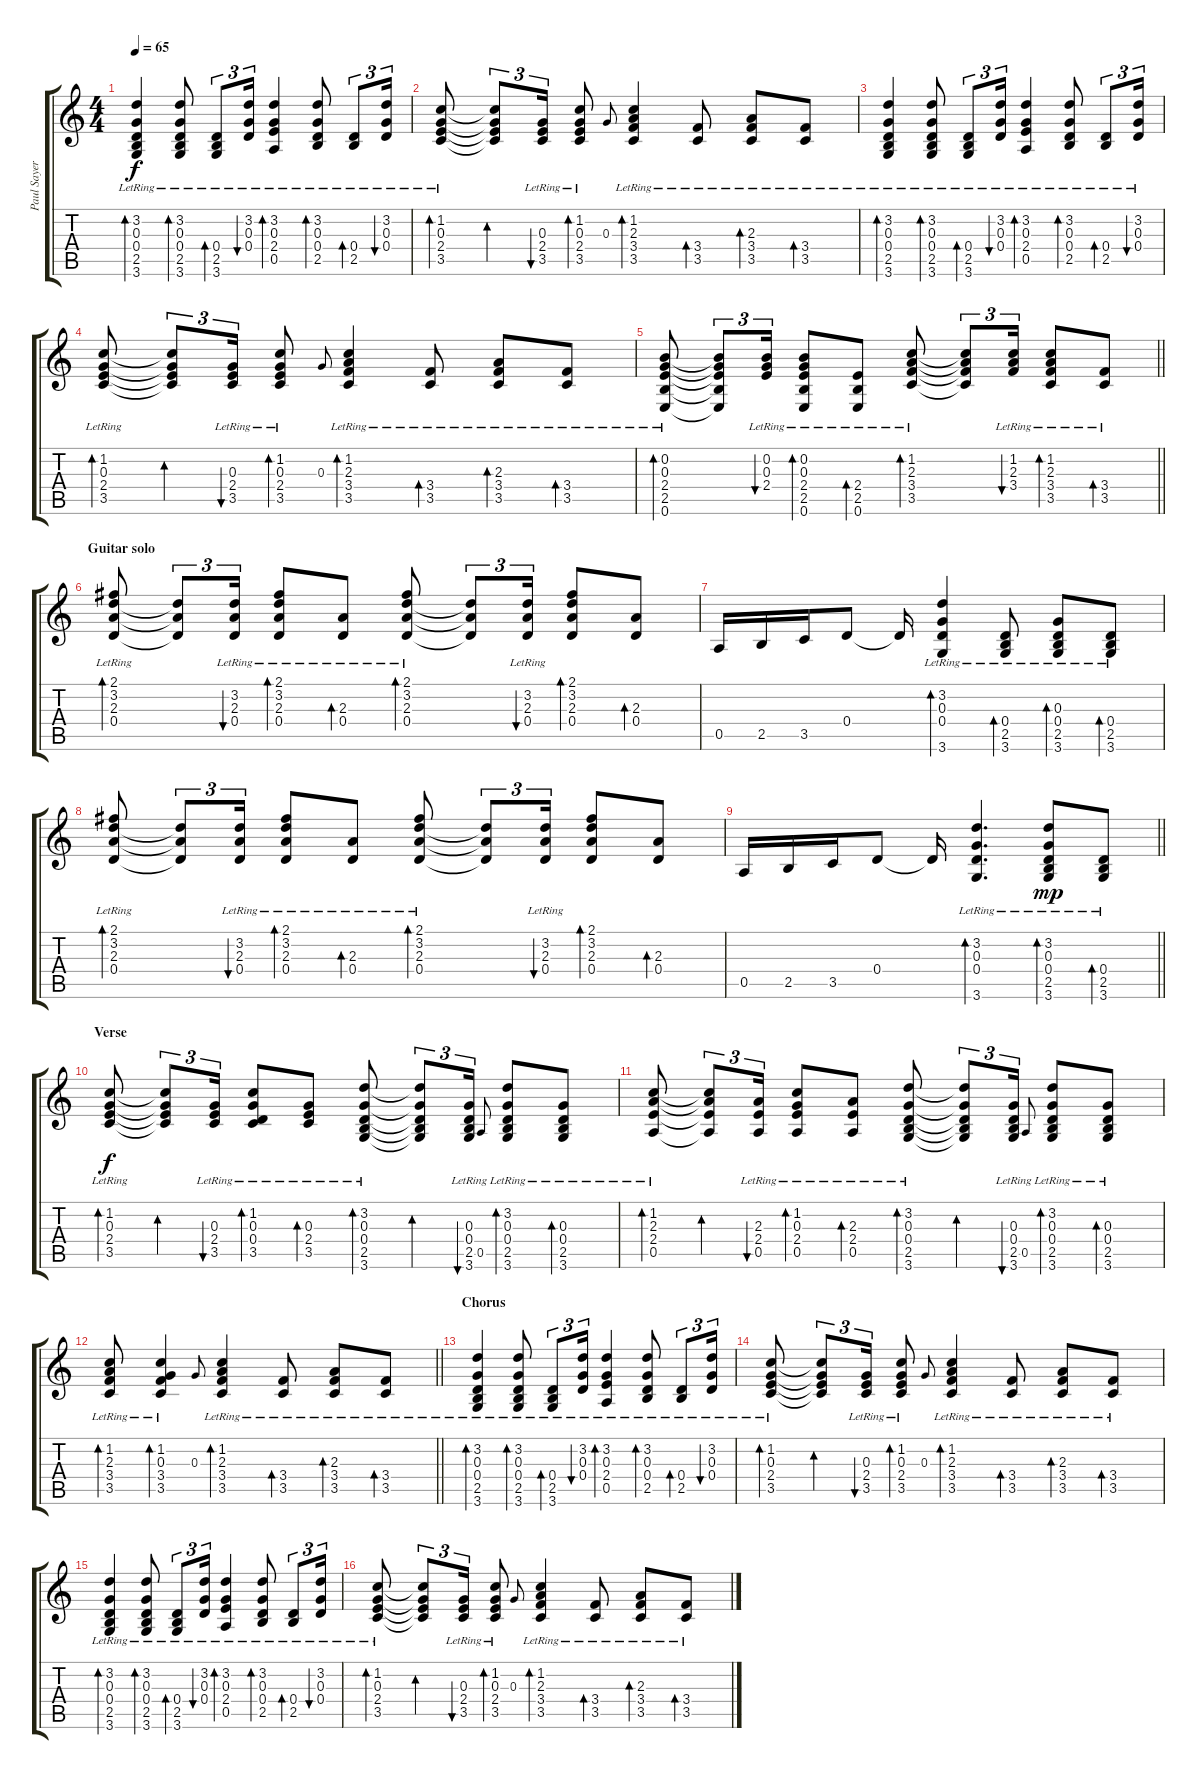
\track ("Paul Sayer" "Paul Sayer") {instrument acousticguitarsteel}
\staff {score tabs}
\tuning (E4 B3 G3 D3 A2 E2) {hide}
\ts (4 4)
\tempo 65
\clef g2
\ks c
(3.2{lr} 0.3{lr} 0.4{lr} 2.5{lr} 3.6{lr}).4{bd 60 dy f} (3.2{lr} 0.3{lr} 0.4{lr} 2.5{lr} 3.6{lr}).8{bd 60} (0.4{lr} 2.5{lr} 3.6{lr}).8{tu (3 2) bd 60} (3.2{lr} 0.3{lr} 0.4{lr}).16{tu (3 2) bu 60} (3.2{lr} 0.3{lr} 2.4{lr} 0.5{lr}).4{bd 60} (3.2{lr} 0.3{lr} 0.4{lr} 2.5{lr}).8{bd 60} (0.4{lr} 2.5{lr}).8{tu (3 2) bd 60} (3.2{lr} 0.3{lr} 0.4{lr}).16{tu (3 2) bu 60} |
(1.2{lr} 0.3{lr} 2.4{lr} 3.5{lr}).8{bd 60} (1.2{t} 0.3{t} 2.4{t} 3.5{t}).8{tu (3 2) bd 60} (0.3{lr} 2.4{lr} 3.5{lr}).16{tu (3 2) bu 60} (1.2{lr} 0.3{lr} 2.4{lr} 3.5{lr}).8{bd 60} 0.3.8{gr onbeat} (1.2{lr} 2.3{lr} 3.4{lr} 3.5{lr}).4{bd 60} (3.4{lr} 3.5{lr}).8{bd 60} (2.3{lr} 3.4{lr} 3.5{lr}).8{bd 60} (3.4{lr} 3.5{lr}).8{bd 60} |
(3.2{lr} 0.3{lr} 0.4{lr} 2.5{lr} 3.6{lr}).4{bd 60} (3.2{lr} 0.3{lr} 0.4{lr} 2.5{lr} 3.6{lr}).8{bd 60} (0.4{lr} 2.5{lr} 3.6{lr}).8{tu (3 2) bd 60} (3.2{lr} 0.3{lr} 0.4{lr}).16{tu (3 2) bu 60} (3.2{lr} 0.3{lr} 2.4{lr} 0.5{lr}).4{bd 60} (3.2{lr} 0.3{lr} 0.4{lr} 2.5{lr}).8{bd 60} (0.4{lr} 2.5{lr}).8{tu (3 2) bd 60} (3.2{lr} 0.3{lr} 0.4{lr}).16{tu (3 2) bu 60} |
(1.2{lr} 0.3{lr} 2.4{lr} 3.5{lr}).8{bd 60} (1.2{t} 0.3{t} 2.4{t} 3.5{t}).8{tu (3 2) bd 60} (0.3{lr} 2.4{lr} 3.5{lr}).16{tu (3 2) bu 60} (1.2{lr} 0.3{lr} 2.4{lr} 3.5{lr}).8{bd 60} 0.3.8{gr onbeat} (1.2{lr} 2.3{lr} 3.4{lr} 3.5{lr}).4{bd 60} (3.4{lr} 3.5{lr}).8{bd 60} (2.3{lr} 3.4{lr} 3.5{lr}).8{bd 60} (3.4{lr} 3.5{lr}).8{bd 60} |
\barLineRight lightlight
(0.2{lr} 0.3{lr} 2.4{lr} 2.5{lr} 0.6{lr}).8{bd 60} (0.2{t} 0.3{t} 2.4{t} 2.5{t} 0.6{t}).8{tu (3 2)} (0.2{lr} 0.3{lr} 2.4{lr}).16{tu (3 2) bu 60} (0.2{lr} 0.3{lr} 2.4{lr} 2.5{lr} 0.6{lr}).8{bd 60} (2.4{lr} 2.5{lr} 0.6{lr}).8{bd 60} (1.2{lr} 2.3{lr} 3.4{lr} 3.5{lr}).8{bd 60} (1.2{t} 2.3{t} 3.4{t} 3.5{t}).8{tu (3 2)} (1.2{lr} 2.3{lr} 3.4{lr}).16{tu (3 2) bu 60} (1.2{lr} 2.3{lr} 3.4{lr} 3.5{lr}).8{bd 60} (3.4{lr} 3.5).8{bd 60} |
\section ("" "Guitar solo")
(2.1{lr} 3.2{lr} 2.3{lr} 0.4{lr}).8{bd 60} (3.2{t} 2.3{t} 0.4{t}).8{tu (3 2)} (3.2{lr} 2.3{lr} 0.4{lr}).16{tu (3 2) bu 60} (2.1{lr} 3.2{lr} 2.3{lr} 0.4{lr}).8{bd 60} (2.3{lr} 0.4{lr}).8{bd 60} (2.1{lr} 3.2{lr} 2.3{lr} 0.4{lr}).8{bd 60} (3.2{t} 2.3{t} 0.4{t}).8{tu (3 2)} (3.2{lr} 2.3{lr} 0.4{lr}).16{tu (3 2) bu 60} (2.1 3.2 2.3 0.4).8{bd 60} (2.3 0.4).8{bd 60} |
0.5.16 2.5.16 3.5.16 0.4.8 0.4{t}.16 (3.2{lr} 0.3{lr} 0.4{lr} 3.6{lr}).4{bd 30} (0.4{lr} 2.5{lr} 3.6).8{bd 60} (0.3{lr} 0.4{lr} 2.5{lr} 3.6).8{bd 60} (0.4{lr} 2.5{lr} 3.6).8{bd 60} |
(2.1{lr} 3.2{lr} 2.3{lr} 0.4{lr}).8{bd 60} (3.2{t} 2.3{t} 0.4{t}).8{tu (3 2)} (3.2{lr} 2.3{lr} 0.4{lr}).16{tu (3 2) bu 60} (2.1{lr} 3.2{lr} 2.3{lr} 0.4{lr}).8{bd 60} (2.3{lr} 0.4{lr}).8{bd 60} (2.1{lr} 3.2{lr} 2.3{lr} 0.4{lr}).8{bd 60} (3.2{t} 2.3{t} 0.4{t}).8{tu (3 2)} (3.2{lr} 2.3{lr} 0.4{lr}).16{tu (3 2) bu 60} (2.1 3.2 2.3 0.4).8{bd 60} (2.3 0.4).8{bd 60} |
\barLineRight lightlight
0.5.16 2.5.16 3.5.16 0.4.8 0.4{t}.16 (3.2{lr} 0.3 0.4{lr} 3.6).4{d bd 30} (3.2{lr} 0.3 0.4{lr} 2.5{lr} 3.6).8{bd 60 dy mp} (0.4{lr} 2.5{lr} 3.6{lr}).8{bd 60} |
\section ("" "Verse")
(1.2{lr} 0.3{lr} 2.4{lr} 3.5{lr}).8{bd 60 dy f} (1.2{t} 0.3{t} 2.4{t} 3.5{t}).8{tu (3 2) bd 60} (0.3{lr} 2.4{lr} 3.5{lr}).16{tu (3 2) bu 60} (1.2{lr} 0.3{lr} 0.4{lr} 3.5{lr}).8{bd 60} (0.3{lr} 2.4{lr} 3.5{lr}).8{bd 60} (3.2{lr} 0.3{lr} 0.4{lr} 2.5{lr} 3.6).8{bd 60} (3.2{t} 0.3{t} 0.4{t} 2.5{t} 3.6{t}).8{tu (3 2) bd 60} (0.3{lr} 0.4{lr} 2.5{lr} 3.6).16{tu (3 2) bu 60} 0.5.8{gr onbeat} (3.2{lr} 0.3{lr} 0.4{lr} 2.5{lr} 3.6).8{bd 60} (0.3{lr} 0.4{lr} 2.5{lr} 3.6).8{bd 60} |
(1.2{lr} 2.3{lr} 2.4{lr} 0.5{lr}).8{bd 60} (1.2{t} 2.3{t} 2.4{t} 0.5{t}).8{tu (3 2) bd 60} (2.3{lr} 2.4{lr} 0.5{lr}).16{tu (3 2) bu 60} (1.2{lr} 0.3{lr} 2.4{lr} 0.5{lr}).8{bd 60} (2.3{lr} 2.4{lr} 0.5{lr}).8{bd 60} (3.2{lr} 0.3{lr} 0.4{lr} 2.5{lr} 3.6).8{bd 60} (3.2{t} 0.3{t} 0.4{t} 2.5{t} 3.6{t}).8{tu (3 2) bd 60} (0.3{lr} 0.4{lr} 2.5{lr} 3.6).16{tu (3 2) bu 60} 0.5.8{gr onbeat} (3.2{lr} 0.3{lr} 0.4{lr} 2.5{lr} 3.6).8{bd 60} (0.3{lr} 0.4{lr} 2.5{lr} 3.6).8{bd 60} |
\barLineRight lightlight
(1.2{lr} 2.3{lr} 3.4{lr} 3.5{lr}).8{bd 60} (1.2{lr} 0.3{lr} 3.4{lr} 3.5{lr}).4{bd 60} 0.3.8{gr onbeat} (1.2{lr} 2.3{lr} 3.4{lr} 3.5{lr}).4{bd 60} (3.4{lr} 3.5{lr}).8{bd 60} (2.3{lr} 3.4{lr} 3.5{lr}).8{bd 60} (3.4{lr} 3.5{lr}).8{bd 60} |
\section ("" "Chorus")
(3.2{lr} 0.3{lr} 0.4{lr} 2.5{lr} 3.6{lr}).4{bd 60} (3.2{lr} 0.3{lr} 0.4{lr} 2.5{lr} 3.6{lr}).8{bd 60} (0.4{lr} 2.5{lr} 3.6{lr}).8{tu (3 2) bd 60} (3.2{lr} 0.3{lr} 0.4{lr}).16{tu (3 2) bu 60} (3.2{lr} 0.3{lr} 2.4{lr} 0.5{lr}).4{bd 60} (3.2{lr} 0.3{lr} 0.4{lr} 2.5{lr}).8{bd 60} (0.4{lr} 2.5{lr}).8{tu (3 2) bd 60} (3.2{lr} 0.3{lr} 0.4{lr}).16{tu (3 2) bu 60} |
(1.2{lr} 0.3{lr} 2.4{lr} 3.5{lr}).8{bd 60} (1.2{t} 0.3{t} 2.4{t} 3.5{t}).8{tu (3 2) bd 60} (0.3{lr} 2.4{lr} 3.5{lr}).16{tu (3 2) bu 60} (1.2{lr} 0.3{lr} 2.4{lr} 3.5{lr}).8{bd 60} 0.3.8{gr onbeat} (1.2{lr} 2.3{lr} 3.4{lr} 3.5{lr}).4{bd 60} (3.4{lr} 3.5{lr}).8{bd 60} (2.3{lr} 3.4{lr} 3.5{lr}).8{bd 60} (3.4{lr} 3.5{lr}).8{bd 60} |
(3.2{lr} 0.3{lr} 0.4{lr} 2.5{lr} 3.6{lr}).4{bd 60} (3.2{lr} 0.3{lr} 0.4{lr} 2.5{lr} 3.6{lr}).8{bd 60} (0.4{lr} 2.5{lr} 3.6{lr}).8{tu (3 2) bd 60} (3.2{lr} 0.3{lr} 0.4{lr}).16{tu (3 2) bu 60} (3.2{lr} 0.3{lr} 2.4{lr} 0.5{lr}).4{bd 60} (3.2{lr} 0.3{lr} 0.4{lr} 2.5{lr}).8{bd 60} (0.4{lr} 2.5{lr}).8{tu (3 2) bd 60} (3.2{lr} 0.3{lr} 0.4{lr}).16{tu (3 2) bu 60} |
(1.2{lr} 0.3{lr} 2.4{lr} 3.5{lr}).8{bd 60} (1.2{t} 0.3{t} 2.4{t} 3.5{t}).8{tu (3 2) bd 60} (0.3{lr} 2.4{lr} 3.5{lr}).16{tu (3 2) bu 60} (1.2{lr} 0.3{lr} 2.4{lr} 3.5{lr}).8{bd 60} 0.3.8{gr onbeat} (1.2{lr} 2.3{lr} 3.4{lr} 3.5{lr}).4{bd 60} (3.4{lr} 3.5{lr}).8{bd 60} (2.3{lr} 3.4{lr} 3.5{lr}).8{bd 60} (3.4{lr} 3.5{lr}).8{bd 60}
